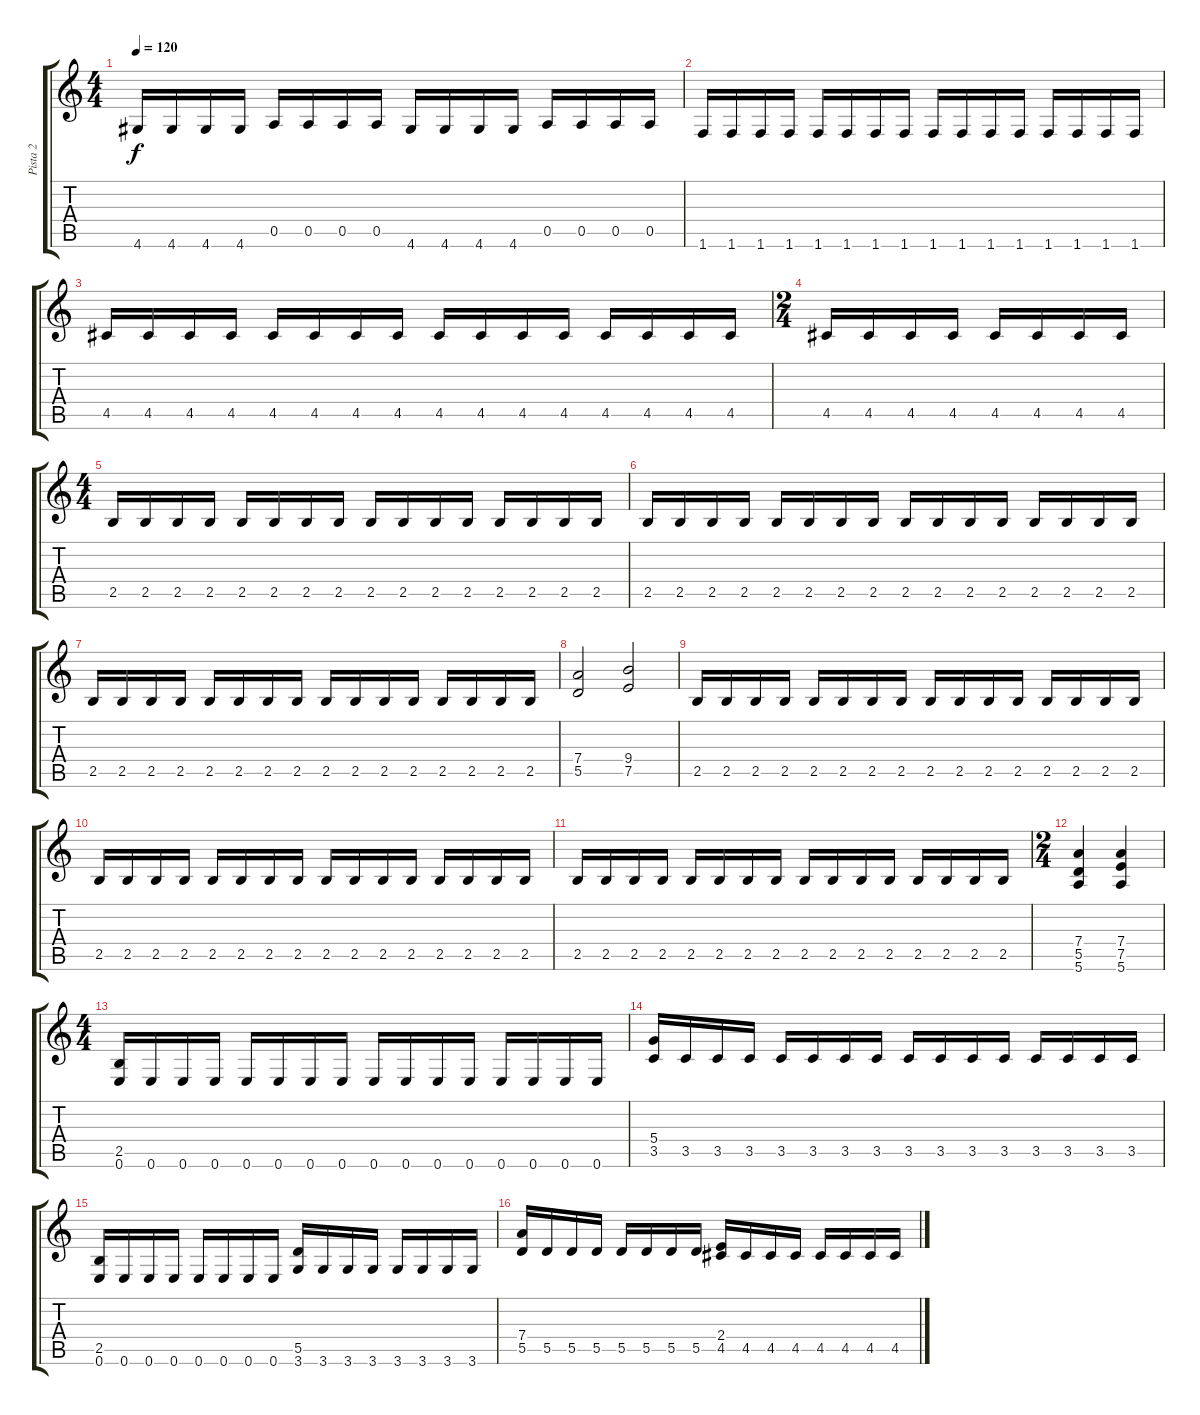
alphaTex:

\track ("Pista 2" "Pista 2") {instrument distortionguitar}
\staff {score tabs}
\tuning (E4 B3 G3 D3 A2 E2) {hide}
\ts (4 4)
\tempo 120
\clef g2
\ks c
4.6.16{dy f} 4.6.16 4.6.16 4.6.16 0.5.16 0.5.16 0.5.16 0.5.16 4.6.16 4.6.16 4.6.16 4.6.16 0.5.16 0.5.16 0.5.16 0.5.16 |
1.6.16 1.6.16 1.6.16 1.6.16 1.6.16 1.6.16 1.6.16 1.6.16 1.6.16 1.6.16 1.6.16 1.6.16 1.6.16 1.6.16 1.6.16 1.6.16 |
4.5.16 4.5.16 4.5.16 4.5.16 4.5.16 4.5.16 4.5.16 4.5.16 4.5.16 4.5.16 4.5.16 4.5.16 4.5.16 4.5.16 4.5.16 4.5.16 |
\ts (2 4)
4.5.16 4.5.16 4.5.16 4.5.16 4.5.16 4.5.16 4.5.16 4.5.16 |
\ts (4 4)
2.5.16 2.5.16 2.5.16 2.5.16 2.5.16 2.5.16 2.5.16 2.5.16 2.5.16 2.5.16 2.5.16 2.5.16 2.5.16 2.5.16 2.5.16 2.5.16 |
2.5.16 2.5.16 2.5.16 2.5.16 2.5.16 2.5.16 2.5.16 2.5.16 2.5.16 2.5.16 2.5.16 2.5.16 2.5.16 2.5.16 2.5.16 2.5.16 |
2.5.16 2.5.16 2.5.16 2.5.16 2.5.16 2.5.16 2.5.16 2.5.16 2.5.16 2.5.16 2.5.16 2.5.16 2.5.16 2.5.16 2.5.16 2.5.16 |
(7.4 5.5).2 (9.4 7.5).2 |
2.5.16 2.5.16 2.5.16 2.5.16 2.5.16 2.5.16 2.5.16 2.5.16 2.5.16 2.5.16 2.5.16 2.5.16 2.5.16 2.5.16 2.5.16 2.5.16 |
2.5.16 2.5.16 2.5.16 2.5.16 2.5.16 2.5.16 2.5.16 2.5.16 2.5.16 2.5.16 2.5.16 2.5.16 2.5.16 2.5.16 2.5.16 2.5.16 |
2.5.16 2.5.16 2.5.16 2.5.16 2.5.16 2.5.16 2.5.16 2.5.16 2.5.16 2.5.16 2.5.16 2.5.16 2.5.16 2.5.16 2.5.16 2.5.16 |
\ts (2 4)
(7.4 5.5 5.6).4 (7.4 7.5 5.6).4 |
\ts (4 4)
(2.5 0.6).16 0.6.16 0.6.16 0.6.16 0.6.16 0.6.16 0.6.16 0.6.16 0.6.16 0.6.16 0.6.16 0.6.16 0.6.16 0.6.16 0.6.16 0.6.16 |
(5.4 3.5).16 3.5.16 3.5.16 3.5.16 3.5.16 3.5.16 3.5.16 3.5.16 3.5.16 3.5.16 3.5.16 3.5.16 3.5.16 3.5.16 3.5.16 3.5.16 |
(2.5 0.6).16 0.6.16 0.6.16 0.6.16 0.6.16 0.6.16 0.6.16 0.6.16 (5.5 3.6).16 3.6.16 3.6.16 3.6.16 3.6.16 3.6.16 3.6.16 3.6.16 |
(7.4 5.5).16 5.5.16 5.5.16 5.5.16 5.5.16 5.5.16 5.5.16 5.5.16 (2.4 4.5).16 4.5.16 4.5.16 4.5.16 4.5.16 4.5.16 4.5.16 4.5.16
